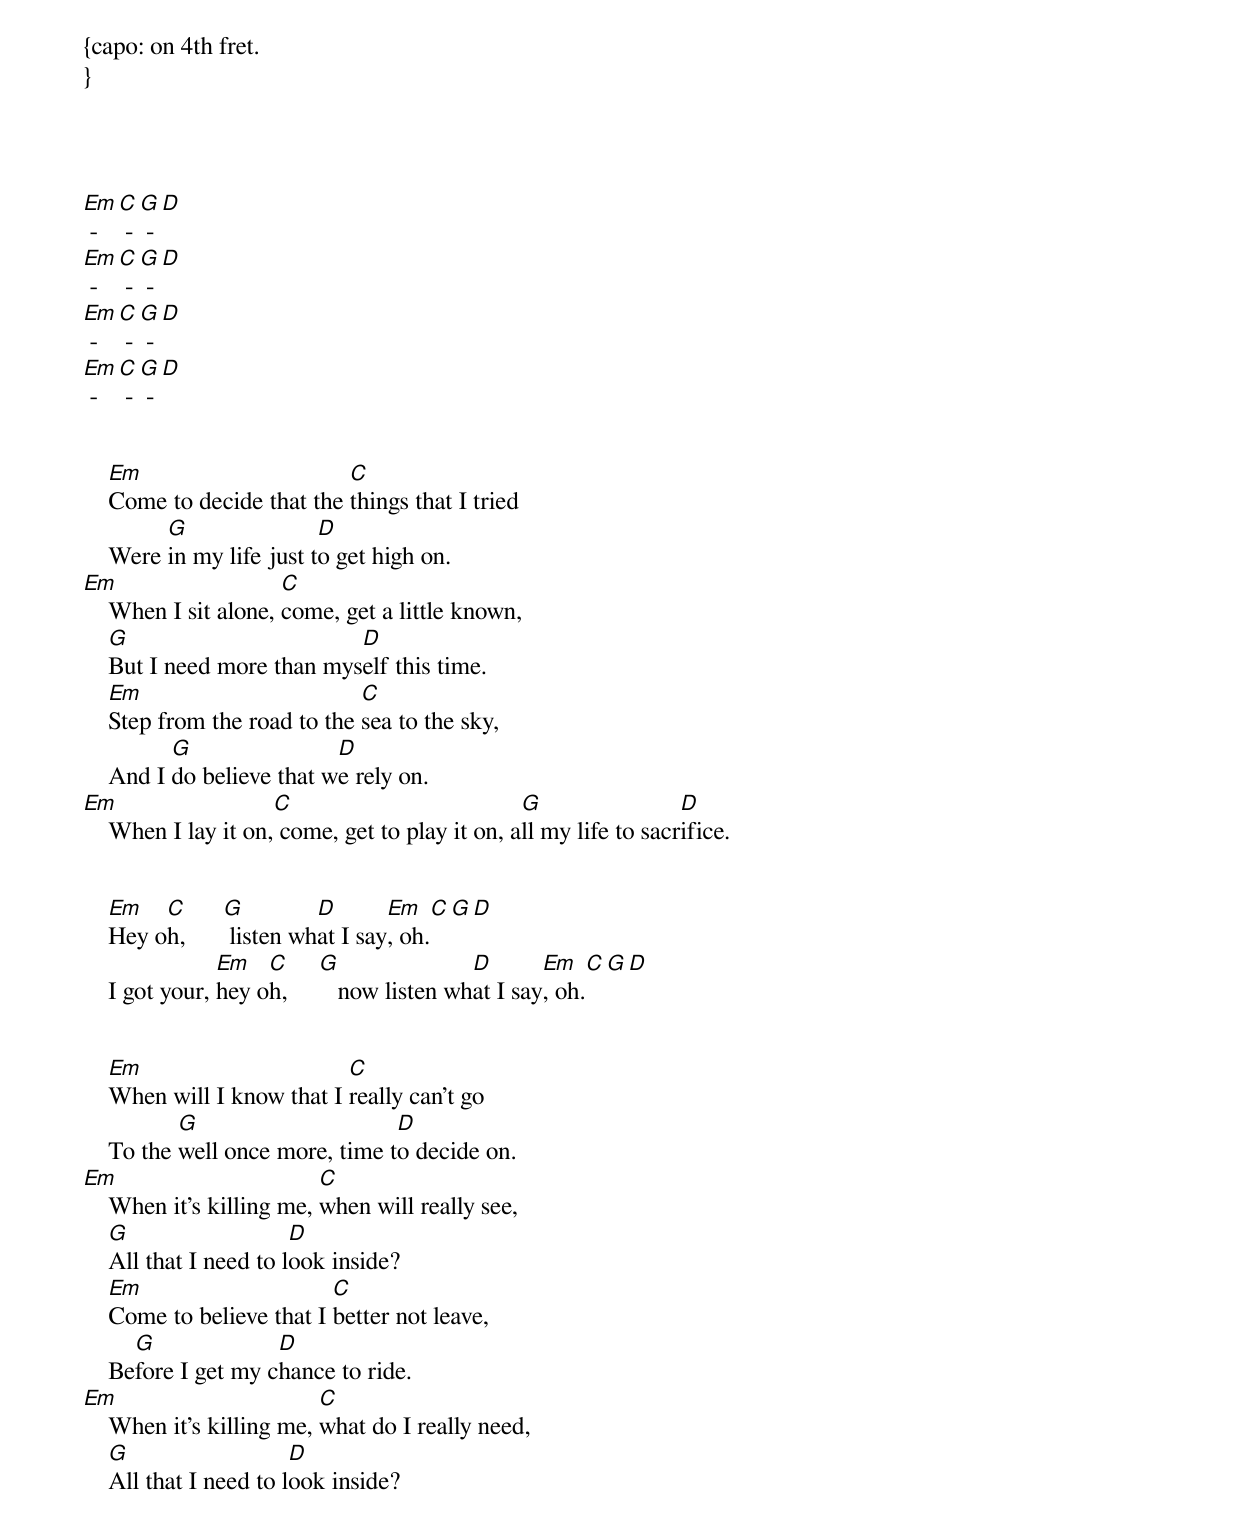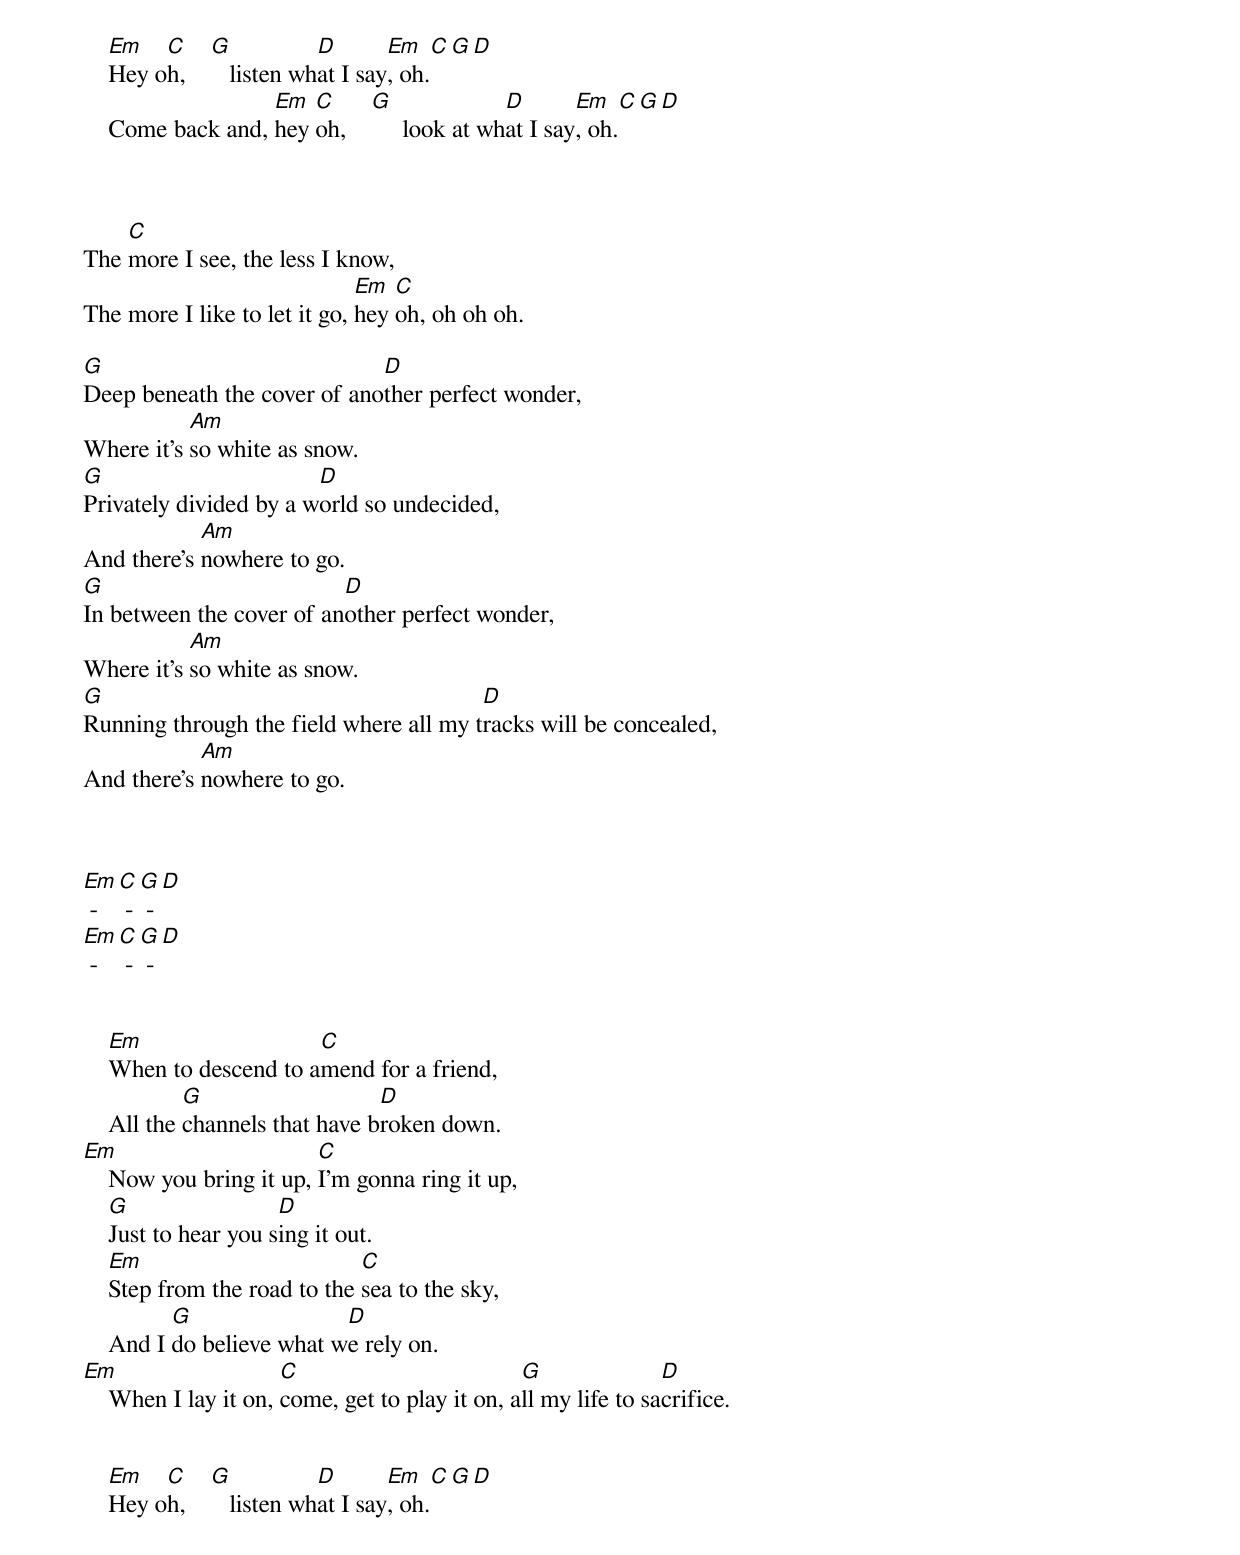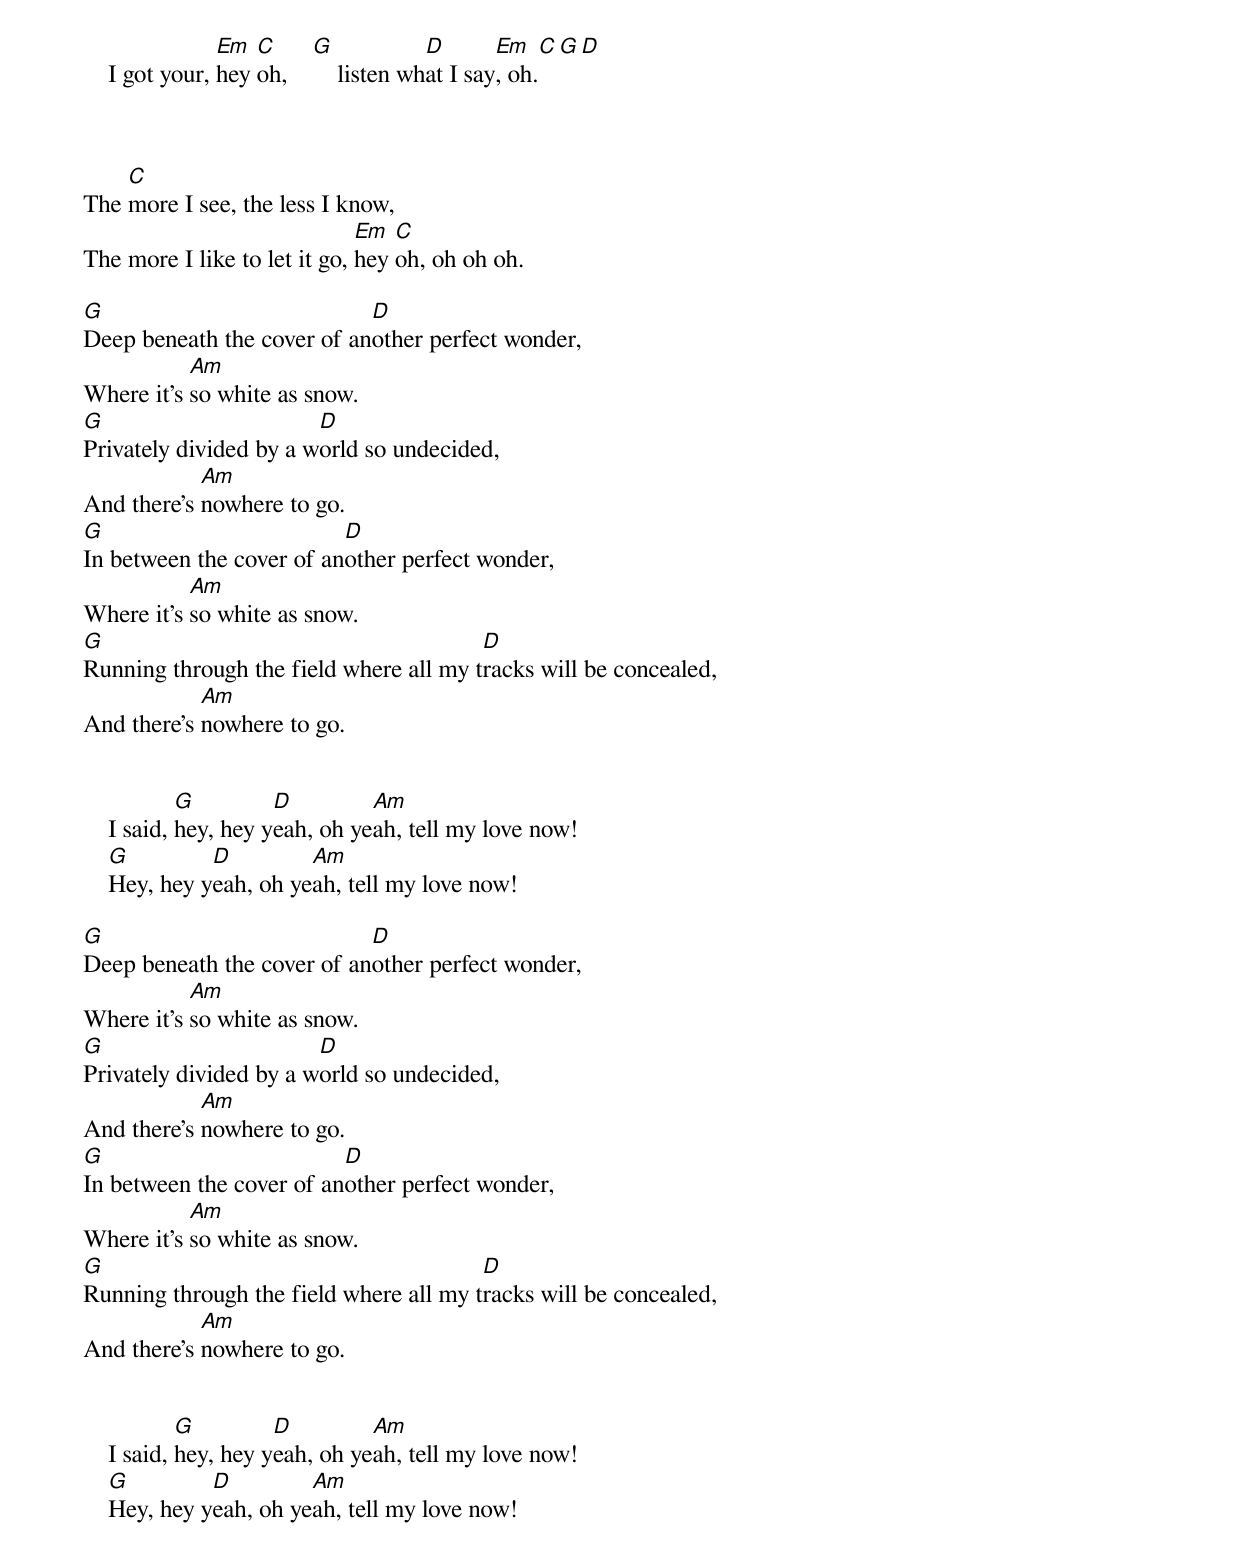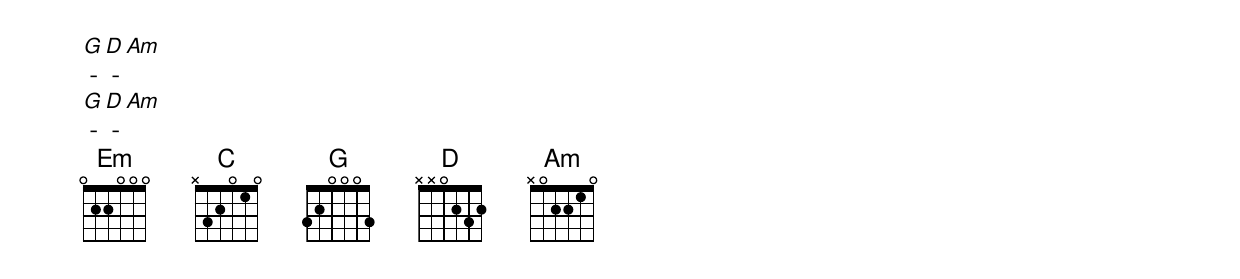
{title: }

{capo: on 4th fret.
}



{start_of_verse}
{end_of_verse}

[Em] - [C] - [G] - [D]
[Em] - [C] - [G] - [D]
[Em] - [C] - [G] - [D]
[Em] - [C] - [G] - [D]

{start_of_verse}
{end_of_verse}

    [Em]Come to decide that the [C]things that I tried
    Were [G]in my life just t[D]o get high on.
[Em]    When I sit alone, [C]come, get a little known,
    [G]But I need more than mys[D]elf this time.
    [Em]Step from the road to the [C]sea to the sky,
    And I [G]do believe that w[D]e rely on.
[Em]    When I lay it on,[C] come, get to play it on, a[G]ll my life to sacr[D]ifice.

{start_of_chorus}
{end_of_chorus}

    [Em]Hey o[C]h,      [G] listen wh[D]at I say[Em], oh.[C][G][D]
    I got your, [Em]hey o[C]h,     [G]   now listen wh[D]at I say[Em], oh.[C][G][D]

{start_of_verse}
{end_of_verse}

    [Em]When will I know that I [C]really can’t go
    To the [G]well once more, time t[D]o decide on.
[Em]    When it’s killing me, [C]when will really see,
    [G]All that I need to l[D]ook inside?
    [Em]Come to believe that I [C]better not leave,
    Be[G]fore I get my c[D]hance to ride.
[Em]    When it’s killing me, [C]what do I really need,
    [G]All that I need to l[D]ook inside?

{start_of_chorus}
{end_of_chorus}

    [Em]Hey o[C]h,    [G]   listen wh[D]at I say[Em], oh.[C][G][D]
    Come back and, [Em]hey [C]oh,    [G]     look at wh[D]at I say[Em], oh.[C][G][D]



The [C]more I see, the less I know,
The more I like to let it go, [Em]hey [C]oh, oh oh oh.

[G]Deep beneath the cover of ano[D]ther perfect wonder,
Where it’s [Am]so white as snow.
[G]Privately divided by a w[D]orld so undecided,
And there’s [Am]nowhere to go.
[G]In between the cover of an[D]other perfect wonder,
Where it’s [Am]so white as snow.
[G]Running through the field where all my t[D]racks will be concealed,
And there’s [Am]nowhere to go.



[Em] - [C] - [G] - [D]
[Em] - [C] - [G] - [D]

{start_of_verse}
{end_of_verse}

    [Em]When to descend to a[C]mend for a friend,
    All the [G]channels that have b[D]roken down.
[Em]    Now you bring it up, [C]I’m gonna ring it up,
    [G]Just to hear you s[D]ing it out.
    [Em]Step from the road to the [C]sea to the sky,
    And I [G]do believe what w[D]e rely on.
[Em]    When I lay it on, [C]come, get to play it on, a[G]ll my life to sa[D]crifice.

{start_of_chorus}
{end_of_chorus}

    [Em]Hey o[C]h,    [G]   listen wh[D]at I say[Em], oh.[C][G][D]
    I got your, [Em]hey [C]oh,    [G]    listen wh[D]at I say[Em], oh.[C][G][D]



The [C]more I see, the less I know,
The more I like to let it go, [Em]hey [C]oh, oh oh oh.

[G]Deep beneath the cover of an[D]other perfect wonder,
Where it’s [Am]so white as snow.
[G]Privately divided by a w[D]orld so undecided,
And there’s [Am]nowhere to go.
[G]In between the cover of an[D]other perfect wonder,
Where it’s [Am]so white as snow.
[G]Running through the field where all my t[D]racks will be concealed,
And there’s [Am]nowhere to go.

{start_of_chorus}
{end_of_chorus}

    I said, [G]hey, hey y[D]eah, oh ye[Am]ah, tell my love now!
    [G]Hey, hey y[D]eah, oh ye[Am]ah, tell my love now!

[G]Deep beneath the cover of an[D]other perfect wonder,
Where it’s [Am]so white as snow.
[G]Privately divided by a w[D]orld so undecided,
And there’s [Am]nowhere to go.
[G]In between the cover of an[D]other perfect wonder,
Where it’s [Am]so white as snow.
[G]Running through the field where all my t[D]racks will be concealed,
And there’s [Am]nowhere to go.

{start_of_chorus}
{end_of_chorus}

    I said, [G]hey, hey y[D]eah, oh ye[Am]ah, tell my love now!
    [G]Hey, hey y[D]eah, oh ye[Am]ah, tell my love now!

{start_of_verse}
{end_of_verse}

[G] - [D] - [Am]
[G] - [D] - [Am]
